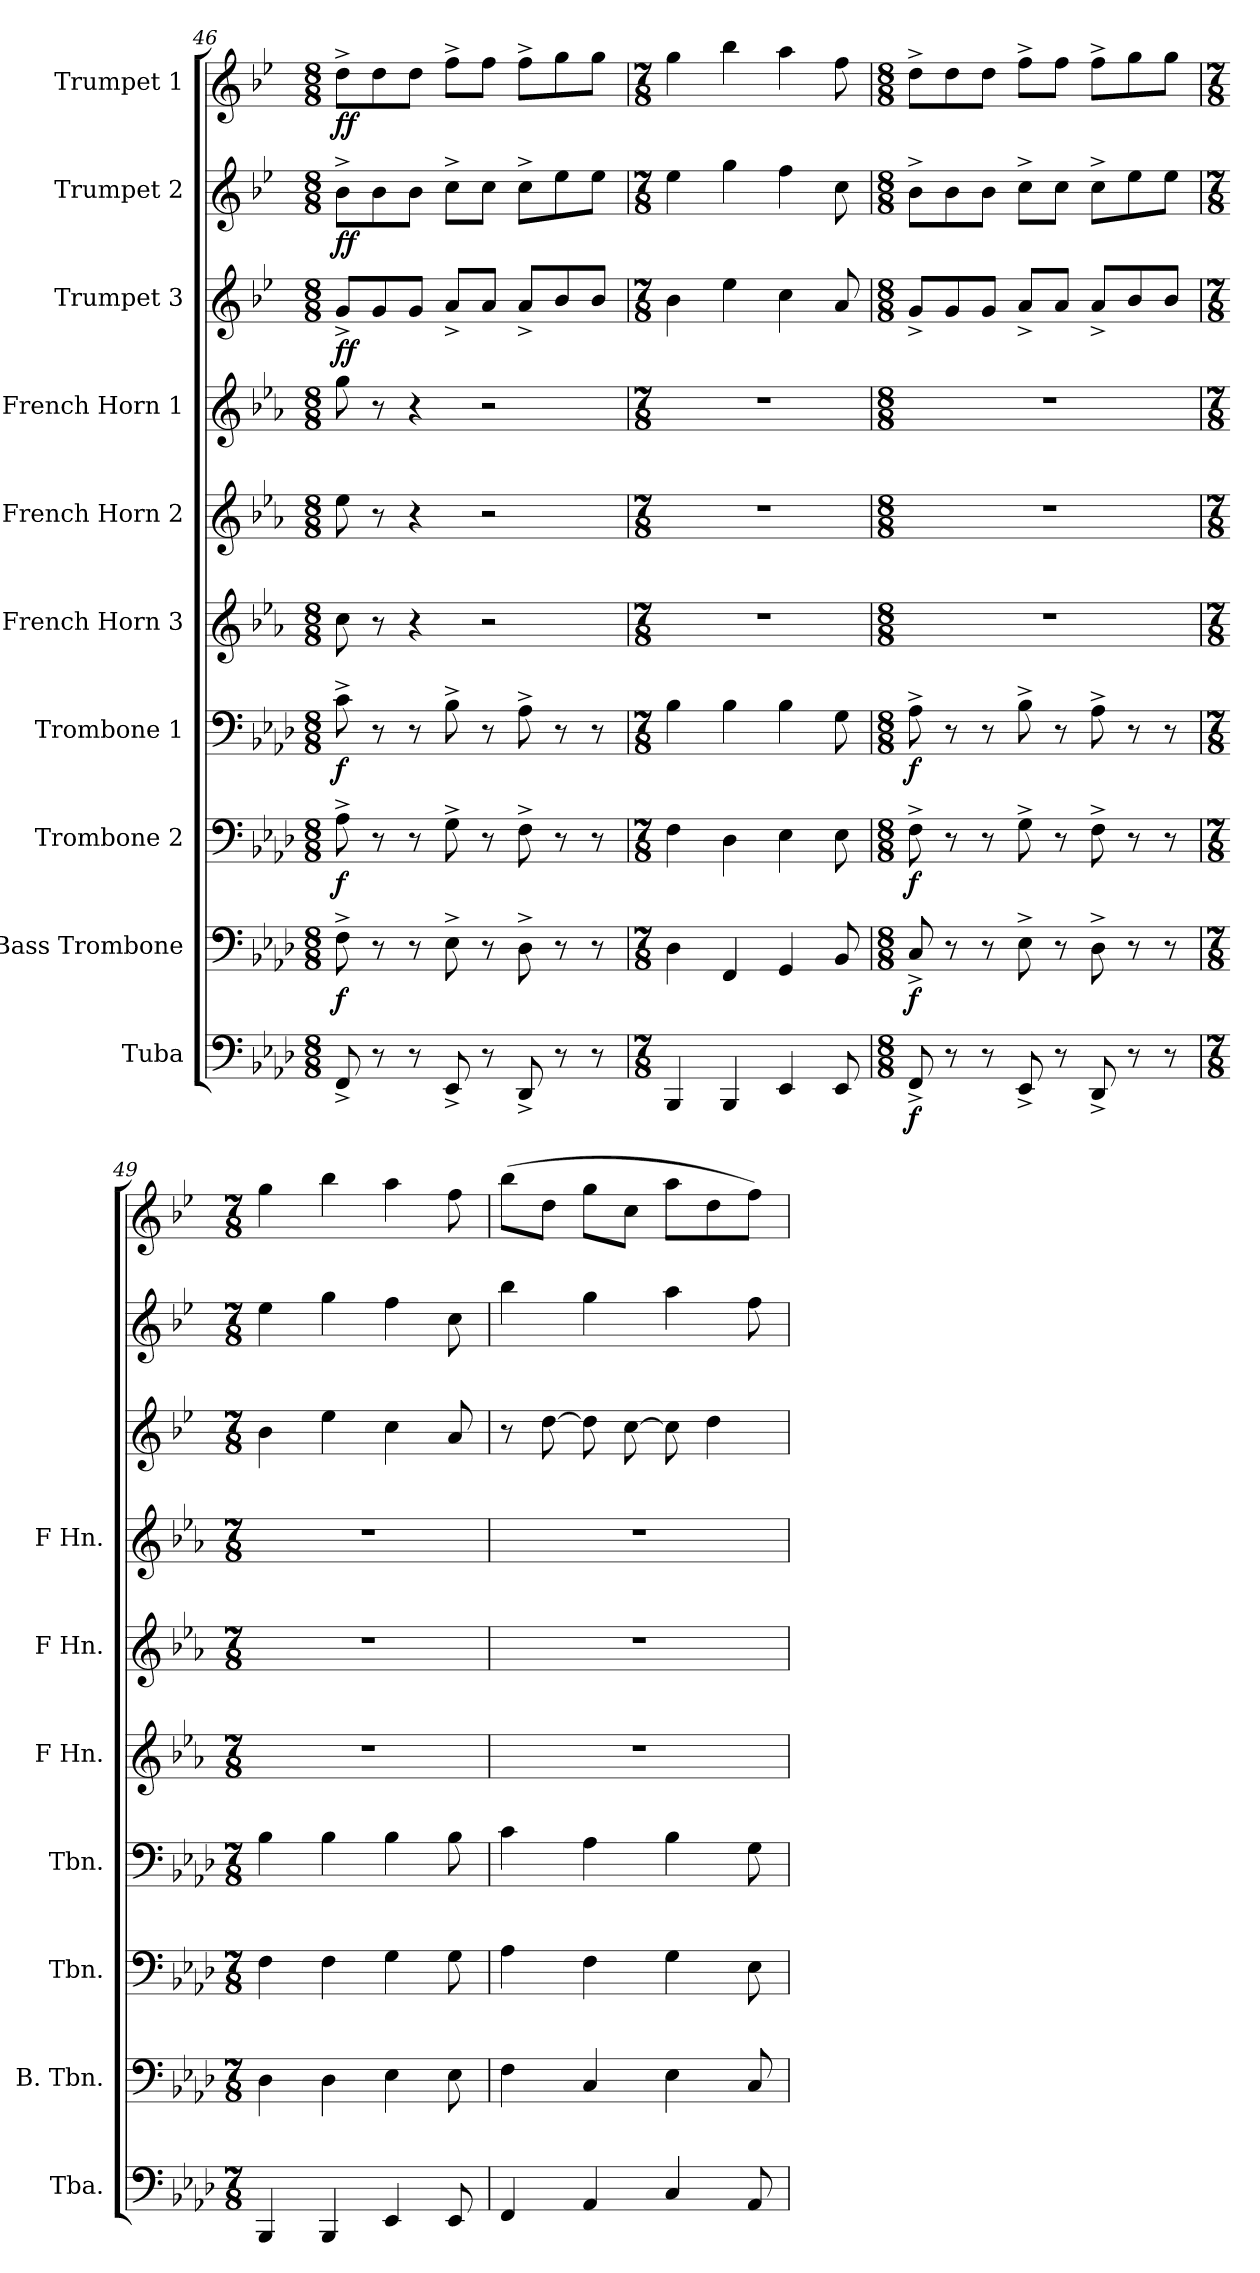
**kern	**dynam	**kern	**dynam	**kern	**dynam	**kern	**dynam	**kern	**kern	**kern	**kern	**dynam	**kern	**dynam	**kern	**dynam
*part10	*part10	*part9	*part9	*part8	*part8	*part7	*part7	*part6	*part5	*part4	*part3	*part3	*part2	*part2	*part1	*part1
*staff10	*staff10	*staff9	*staff9	*staff8	*staff8	*staff7	*staff7	*staff6	*staff5	*staff4	*staff3	*staff3	*staff2	*staff2	*staff1	*staff1
*I"Tuba	*	*I"Bass Trombone	*	*I"Trombone 2	*	*I"Trombone 1	*	*I"French Horn 3	*I"French Horn 2	*I"French Horn 1	*I"Trumpet 3	*	*I"Trumpet 2	*	*I"Trumpet 1	*
*I'Tba.	*	*I'B. Tbn.	*	*I'Tbn.	*	*I'Tbn.	*	*I'F Hn.	*I'F Hn.	*I'F Hn.	*	*	*	*	*	*
!!LO:PB:g=z
*clefF4	*	*clefF4	*	*clefF4	*	*clefF4	*	*clefG2	*clefG2	*clefG2	*clefG2	*	*clefG2	*	*clefG2	*
*	*	*	*	*	*	*	*	*ITrd4c7	*ITrd4c7	*ITrd4c7	*ITrd1c2	*	*ITrd1c2	*	*ITrd1c2	*
*k[b-e-a-d-]	*	*k[b-e-a-d-]	*	*k[b-e-a-d-]	*	*k[b-e-a-d-]	*	*k[b-e-a-d-]	*k[b-e-a-d-]	*k[b-e-a-d-]	*k[b-e-a-d-]	*	*k[b-e-a-d-]	*	*k[b-e-a-d-]	*
*M8/8	*	*M8/8	*	*M8/8	*	*M8/8	*	*M8/8	*M8/8	*M8/8	*M8/8	*	*M8/8	*	*M8/8	*
=46	=46	=46	=46	=46	=46	=46	=46	=46	=46	=46	=46	=46	=46	=46	=46	=46
!	!	!	!LO:DY:b	!	!LO:DY:b	!	!LO:DY:b	!	!	!	!	!LO:DY:b	!	!LO:DY:b	!	!LO:DY:b
8FF^/	.	8F^\	f	8A-^\	f	8c^\	f	8f\	8a-\	8cc\	8f^/L	ff	8a-^\L	ff	8cc^\L	ff
8r	.	8r	.	8r	.	8r	.	8r	8r	8r	8f/	.	8a-\	.	8cc\	.
8r	.	8r	.	8r	.	8r	.	4r	4r	4r	8f/J	.	8a-\J	.	8cc\J	.
8EE-^/	.	8E-^\	.	8G^\	.	8B-^\	.	.	.	.	8g^/L	.	8b-^\L	.	8ee-^\L	.
8r	.	8r	.	8r	.	8r	.	2r	2r	2r	8g/J	.	8b-\J	.	8ee-\J	.
8DD-^/	.	8D-^\	.	8F^\	.	8A-^\	.	.	.	.	8g^/L	.	8b-^\L	.	8ee-^\L	.
8r	.	8r	.	8r	.	8r	.	.	.	.	8a-/	.	8dd-\	.	8ff\	.
8r	.	8r	.	8r	.	8r	.	.	.	.	8a-/J	.	8dd-\J	.	8ff\J	.
=47	=47	=47	=47	=47	=47	=47	=47	=47	=47	=47	=47	=47	=47	=47	=47	=47
*M7/8	*	*M7/8	*	*M7/8	*	*M7/8	*	*M7/8	*M7/8	*M7/8	*M7/8	*	*M7/8	*	*M7/8	*
4BBB-/	.	4D-\	.	4F\	.	4B-\	.	2..r	2..r	2..r	4a-\	.	4dd-\	.	4ff\	.
4BBB-/	.	4FF/	.	4D-\	.	4B-\	.	.	.	.	4dd-\	.	4ff\	.	4aa-\	.
4EE-/	.	4GG/	.	4E-\	.	4B-\	.	.	.	.	4b-\	.	4ee-\	.	4gg\	.
8EE-/	.	8BB-/	.	8E-\	.	8G\	.	.	.	.	8g/	.	8b-\	.	8ee-\	.
=48	=48	=48	=48	=48	=48	=48	=48	=48	=48	=48	=48	=48	=48	=48	=48	=48
*M8/8	*	*M8/8	*	*M8/8	*	*M8/8	*	*M8/8	*M8/8	*M8/8	*M8/8	*	*M8/8	*	*M8/8	*
!	!LO:DY:b	!	!LO:DY:b	!	!LO:DY:b	!	!LO:DY:b	!	!	!	!	!	!	!	!	!
8FF^/	f	8C^/	f	8F^\	f	8A-^\	f	1r	1r	1r	8f^/L	.	8a-^\L	.	8cc^\L	.
8r	.	8r	.	8r	.	8r	.	.	.	.	8f/	.	8a-\	.	8cc\	.
8r	.	8r	.	8r	.	8r	.	.	.	.	8f/J	.	8a-\J	.	8cc\J	.
8EE-^/	.	8E-^\	.	8G^\	.	8B-^\	.	.	.	.	8g^/L	.	8b-^\L	.	8ee-^\L	.
8r	.	8r	.	8r	.	8r	.	.	.	.	8g/J	.	8b-\J	.	8ee-\J	.
8DD-^/	.	8D-^\	.	8F^\	.	8A-^\	.	.	.	.	8g^/L	.	8b-^\L	.	8ee-^\L	.
8r	.	8r	.	8r	.	8r	.	.	.	.	8a-/	.	8dd-\	.	8ff\	.
8r	.	8r	.	8r	.	8r	.	.	.	.	8a-/J	.	8dd-\J	.	8ff\J	.
=49	=49	=49	=49	=49	=49	=49	=49	=49	=49	=49	=49	=49	=49	=49	=49	=49
*M7/8	*	*M7/8	*	*M7/8	*	*M7/8	*	*M7/8	*M7/8	*M7/8	*M7/8	*	*M7/8	*	*M7/8	*
4BBB-/	.	4D-\	.	4F\	.	4B-\	.	2..r	2..r	2..r	4a-\	.	4dd-\	.	4ff\	.
4BBB-/	.	4D-\	.	4F\	.	4B-\	.	.	.	.	4dd-\	.	4ff\	.	4aa-\	.
4EE-/	.	4E-\	.	4G\	.	4B-\	.	.	.	.	4b-\	.	4ee-\	.	4gg\	.
8EE-/	.	8E-\	.	8G\	.	8B-\	.	.	.	.	8g/	.	8b-\	.	8ee-\	.
!!LO:PB:g=z
=50	=50	=50	=50	=50	=50	=50	=50	=50	=50	=50	=50	=50	=50	=50	=50	=50
4FF/	.	4F\	.	4A-\	.	4c\	.	2..r	2..r	2..r	8r	.	4aa-\	.	(8aa-\L	.
.	.	.	.	.	.	.	.	.	.	.	[8cc\	.	.	.	8cc\J	.
4AA-/	.	4C/	.	4F\	.	4A-\	.	.	.	.	8cc\]	.	4ff\	.	8ff\L	.
.	.	.	.	.	.	.	.	.	.	.	[8b-\	.	.	.	8b-\J	.
4C/	.	4E-\	.	4G\	.	4B-\	.	.	.	.	8b-\]	.	4gg\	.	8gg\L	.
.	.	.	.	.	.	.	.	.	.	.	4cc\	.	.	.	8cc\	.
8AA-/	.	8C/	.	8E-\	.	8G\	.	.	.	.	.	.	8ee-\	.	8ee-\J)	.
=	=	=	=	=	=	=	=	=	=	=	=	=	=	=	=	=
*-	*-	*-	*-	*-	*-	*-	*-	*-	*-	*-	*-	*-	*-	*-	*-	*-
